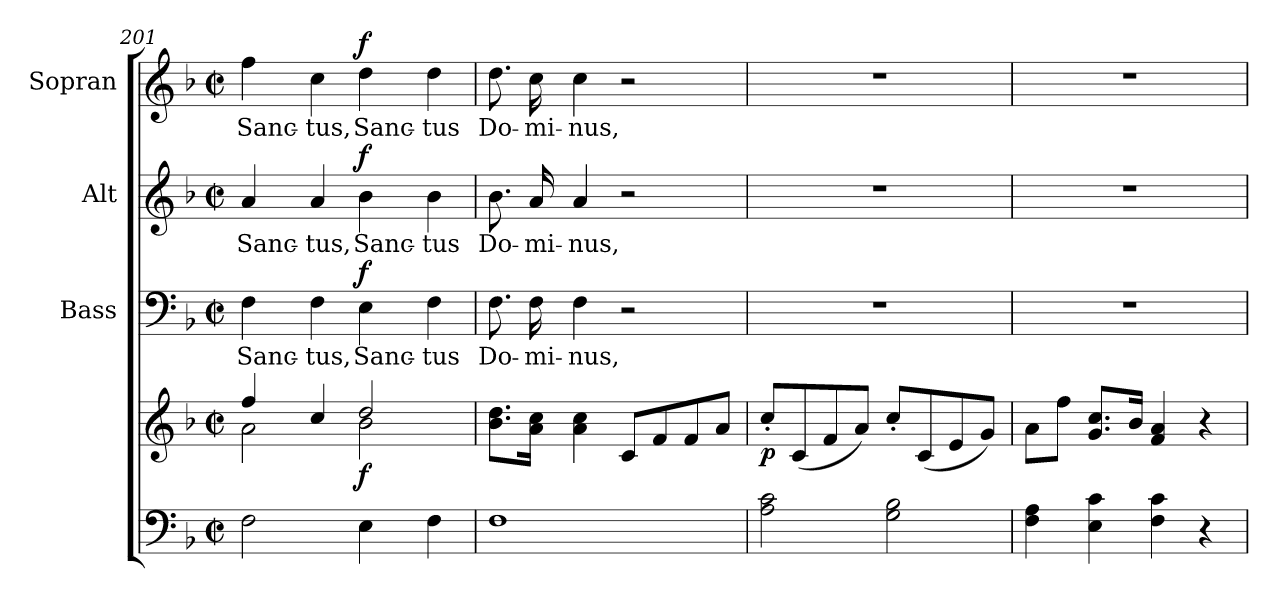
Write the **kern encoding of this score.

**kern	**kern	**dynam	**kern	**text	**dynam	**kern	**text	**dynam	**kern	**text	**dynam
*part4	*part4	*part4	*part3	*part3	*part3	*part2	*part2	*part2	*part1	*part1	*part1
*staff5	*staff4	*staff4/5	*staff3	*staff3	*staff3	*staff2	*staff2	*staff2	*staff1	*staff1	*staff1
*	*	*	*I"Bass	*	*	*I"Alt	*	*	*I"Sopran	*	*
*	*	*	*I'B.	*	*	*I'A.	*	*	*I'S.	*	*
*clefF4	*clefG2	*	*clefF4	*	*	*clefG2	*	*	*clefG2	*	*
*k[b-]	*k[b-]	*	*k[b-]	*	*	*k[b-]	*	*	*k[b-]	*	*
*F:	*F:	*	*F:	*	*	*F:	*	*	*F:	*	*
*M2/2	*M2/2	*	*M2/2	*	*	*M2/2	*	*	*M2/2	*	*
*met(c|)	*met(c|)	*	*met(c|)	*	*	*met(c|)	*	*	*met(c|)	*	*
=201	=201	=201	=201	=201	=201	=201	=201	=201	=201	=201	=201
*	*^	*	*	*	*	*	*	*	*	*	*
!	!	!	!	!	!LO:LY:b	!	!	!LO:LY:b	!	!	!LO:LY:b	!
2F\	4ff/	2a\	.	4F\	Sanc-	.	4a/	Sanc-	.	4ff\	Sanc-	.
!	!	!	!	!	!LO:LY:b	!	!	!LO:LY:b	!	!	!LO:LY:b	!
.	4cc/	.	.	4F\	-tus,	.	4a/	-tus,	.	4cc\	-tus,	.
!	!	!	!LO:DY:b	!	!LO:LY:b	!LO:DY:a	!	!LO:LY:b	!LO:DY:a	!	!LO:LY:b	!LO:DY:a
4E\	2dd/	2b-\	f	4E\	Sanc-	f	4b-\	Sanc-	f	4dd\	Sanc-	f
!	!	!	!	!	!LO:LY:b	!	!	!LO:LY:b	!	!	!LO:LY:b	!
4F\	.	.	.	4F\	-tus	.	4b-\	-tus	.	4dd\	-tus	.
*	*v	*v	*	*	*	*	*	*	*	*	*	*
=202	=202	=202	=202	=202	=202	=202	=202	=202	=202	=202	=202
!	!	!	!	!LO:LY:b	!	!	!LO:LY:b	!	!	!LO:LY:b	!
1F	8.b-\ 8.dd\L	.	8.F\	Do-	.	8.b-\	Do-	.	8.dd\	Do-	.
!	!	!	!	!LO:LY:b	!	!	!LO:LY:b	!	!	!LO:LY:b	!
.	16a\ 16cc\Jk	.	16F\	-mi-	.	16a/	-mi-	.	16cc\	-mi-	.
!	!	!	!	!LO:LY:b	!	!	!LO:LY:b	!	!	!LO:LY:b	!
.	4a\ 4cc\	.	4F\	-nus,	.	4a/	-nus,	.	4cc\	-nus,	.
.	8c/L	.	2r	.	.	2r	.	.	2r	.	.
.	8f/	.	.	.	.	.	.	.	.	.	.
.	8f/	.	.	.	.	.	.	.	.	.	.
.	8a/J	.	.	.	.	.	.	.	.	.	.
=203	=203	=203	=203	=203	=203	=203	=203	=203	=203	=203	=203
!	!	!LO:DY:b	!	!	!	!	!	!	!	!	!
2A\ 2c\	8cc'</L	p	1r	.	.	1r	.	.	1r	.	.
.	(<8c/	.	.	.	.	.	.	.	.	.	.
.	8f/	.	.	.	.	.	.	.	.	.	.
.	8a/J)	.	.	.	.	.	.	.	.	.	.
2G\ 2B-\	8cc'</L	.	.	.	.	.	.	.	.	.	.
.	(<8c/	.	.	.	.	.	.	.	.	.	.
.	8e/	.	.	.	.	.	.	.	.	.	.
.	8g/J)	.	.	.	.	.	.	.	.	.	.
!!LO:PB:g=z
=204	=204	=204	=204	=204	=204	=204	=204	=204	=204	=204	=204
4F\ 4A\	8a\L	.	1r	.	.	1r	.	.	1r	.	.
.	8ff\J	.	.	.	.	.	.	.	.	.	.
4E\ 4c\	8.g/ 8.cc/L	.	.	.	.	.	.	.	.	.	.
.	16b-/Jk	.	.	.	.	.	.	.	.	.	.
4F\ 4c\	4f/ 4a/	.	.	.	.	.	.	.	.	.	.
4r	4r	.	.	.	.	.	.	.	.	.	.
=	=	=	=	=	=	=	=	=	=	=	=
*-	*-	*-	*-	*-	*-	*-	*-	*-	*-	*-	*-
